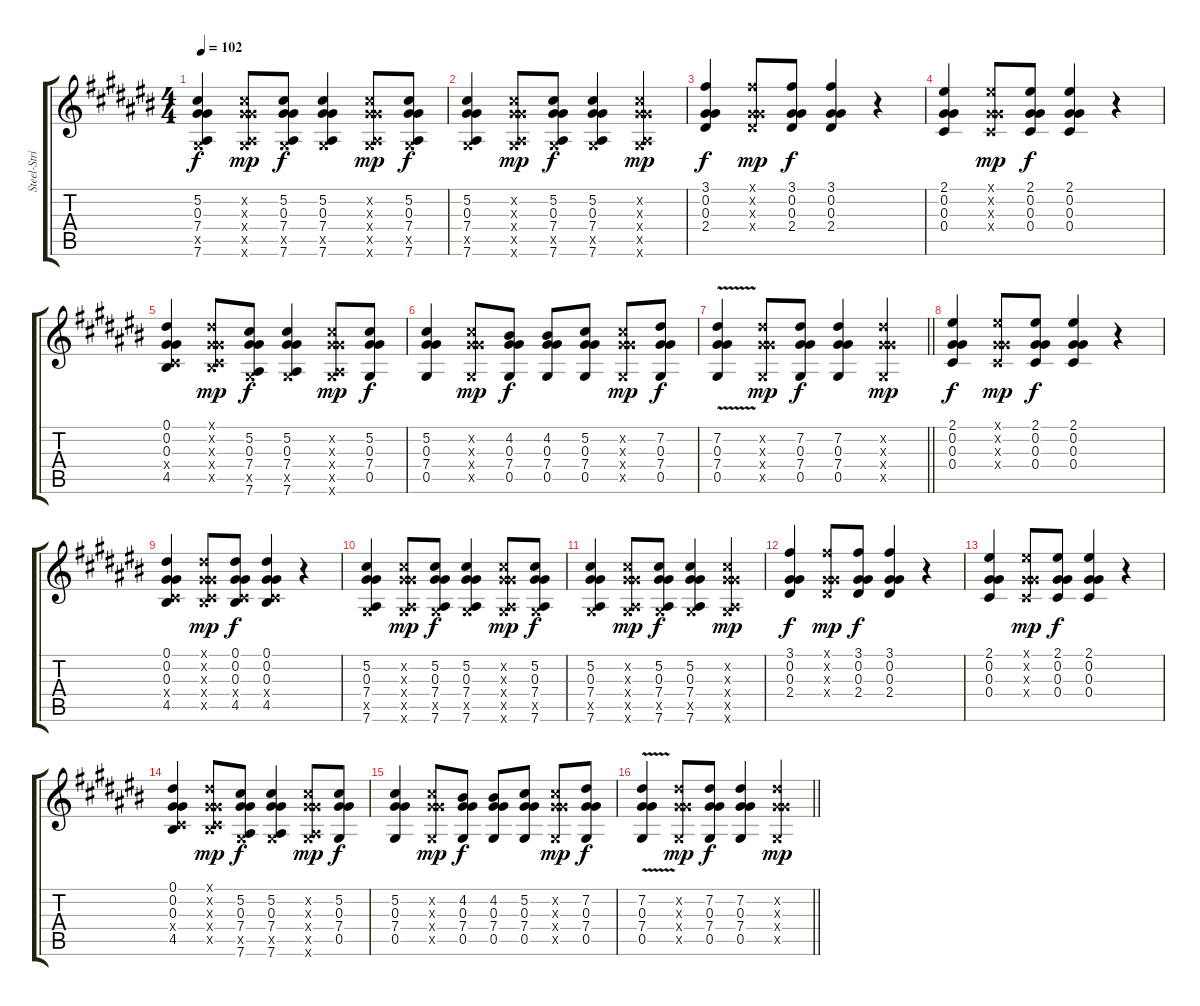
\track ("Steel-Stringed Acoustic - Joni Mitchell" "Steel-Stri") {instrument acousticguitarsteel}
\staff {score tabs}
\tuning (Eb4 Ab3 Ab3 Db3 Ab2 Eb2) {hide}
\ts (4 4)
\tempo 102
\clef g2
\ks c#
(5.2 0.3 7.4 0.5{x} 7.6).4{dy f} (5.2{x} 0.3{x} 7.4{x} 0.5{x} 7.6{x}).8{dy mp} (5.2 0.3 7.4 0.5{x} 7.6).8{dy f} (5.2 0.3 7.4 0.5{x} 7.6).4 (5.2{x} 0.3{x} 7.4{x} 0.5{x} 7.6{x}).8{dy mp} (5.2 0.3 7.4 0.5{x} 7.6).8{dy f} |
(5.2 0.3 7.4 0.5{x} 7.6).4 (5.2{x} 0.3{x} 7.4{x} 0.5{x} 7.6{x}).8{dy mp} (5.2 0.3 7.4 0.5{x} 7.6).8{dy f} (5.2 0.3 7.4 0.5{x} 7.6).4 (5.2{x} 0.3{x} 7.4{x} 0.5{x} 7.6{x}).4{dy mp} |
(3.1 0.2 0.3 2.4).4{dy f} (3.1{x} 0.2{x} 0.3{x} 2.4{x}).8{dy mp} (3.1 0.2 0.3 2.4).8{dy f} (3.1 0.2 0.3 2.4).4 r.4 |
(2.1 0.2 0.3 0.4).4 (2.1{x} 0.2{x} 0.3{x} 0.4{x}).8{dy mp} (2.1 0.2 0.3 0.4).8{dy f} (2.1 0.2 0.3 0.4).4 r.4 |
(0.1 0.2 0.3 0.4{x} 4.5).4 (0.1{x} 0.2{x} 0.3{x} 0.4{x} 4.5{x}).8{dy mp} (5.2 0.3 7.4 0.5{x} 7.6).8{dy f} (5.2 0.3 7.4 0.5{x} 7.6).4 (5.2{x} 0.3{x} 7.4{x} 0.5{x} 7.6{x}).8{dy mp} (5.2 0.3 7.4 0.5).8{dy f} |
(5.2 0.3 7.4 0.5).4 (5.2{x} 0.3{x} 7.4{x} 0.5{x}).8{dy mp} (4.2 0.3 7.4 0.5).8{dy f} (4.2 0.3 7.4 0.5).8 (5.2 0.3 7.4 0.5).8 (5.2{x} 0.3{x} 7.4{x} 0.5{x}).8{dy mp} (7.2 0.3 7.4 0.5).8{dy f} |
\barLineRight lightlight
(7.2{v} 0.3 7.4 0.5).4 (7.2{x} 0.3{x} 7.4{x} 0.5{x}).8{dy mp} (7.2 0.3 7.4 0.5).8{dy f} (7.2 0.3 7.4 0.5).4 (7.2{x} 0.3{x} 7.4{x} 0.5{x}).4{dy mp} |
(2.1 0.2 0.3 0.4).4{dy f} (2.1{x} 0.2{x} 0.3{x} 0.4{x}).8{dy mp} (2.1 0.2 0.3 0.4).8{dy f} (2.1 0.2 0.3 0.4).4 r.4 |
(0.1 0.2 0.3 0.4{x} 4.5).4 (0.1{x} 0.2{x} 0.3{x} 0.4{x} 4.5{x}).8{dy mp} (0.1 0.2 0.3 0.4{x} 4.5).8{dy f} (0.1 0.2 0.3 0.4{x} 4.5).4 r.4 |
(5.2 0.3 7.4 0.5{x} 7.6).4 (5.2{x} 0.3{x} 7.4{x} 0.5{x} 7.6{x}).8{dy mp} (5.2 0.3 7.4 0.5{x} 7.6).8{dy f} (5.2 0.3 7.4 0.5{x} 7.6).4 (5.2{x} 0.3{x} 7.4{x} 0.5{x} 7.6{x}).8{dy mp} (5.2 0.3 7.4 0.5{x} 7.6).8{dy f} |
(5.2 0.3 7.4 0.5{x} 7.6).4 (5.2{x} 0.3{x} 7.4{x} 0.5{x} 7.6{x}).8{dy mp} (5.2 0.3 7.4 0.5{x} 7.6).8{dy f} (5.2 0.3 7.4 0.5{x} 7.6).4 (5.2{x} 0.3{x} 7.4{x} 0.5{x} 7.6{x}).4{dy mp} |
(3.1 0.2 0.3 2.4).4{dy f} (3.1{x} 0.2{x} 0.3{x} 2.4{x}).8{dy mp} (3.1 0.2 0.3 2.4).8{dy f} (3.1 0.2 0.3 2.4).4 r.4 |
(2.1 0.2 0.3 0.4).4 (2.1{x} 0.2{x} 0.3{x} 0.4{x}).8{dy mp} (2.1 0.2 0.3 0.4).8{dy f} (2.1 0.2 0.3 0.4).4 r.4 |
(0.1 0.2 0.3 0.4{x} 4.5).4 (0.1{x} 0.2{x} 0.3{x} 0.4{x} 4.5{x}).8{dy mp} (5.2 0.3 7.4 0.5{x} 7.6).8{dy f} (5.2 0.3 7.4 0.5{x} 7.6).4 (5.2{x} 0.3{x} 7.4{x} 0.5{x} 7.6{x}).8{dy mp} (5.2 0.3 7.4 0.5).8{dy f} |
(5.2 0.3 7.4 0.5).4 (5.2{x} 0.3{x} 7.4{x} 0.5{x}).8{dy mp} (4.2 0.3 7.4 0.5).8{dy f} (4.2 0.3 7.4 0.5).8 (5.2 0.3 7.4 0.5).8 (5.2{x} 0.3{x} 7.4{x} 0.5{x}).8{dy mp} (7.2 0.3 7.4 0.5).8{dy f} |
\barLineRight lightlight
(7.2{v} 0.3 7.4 0.5).4 (7.2{x} 0.3{x} 7.4{x} 0.5{x}).8{dy mp} (7.2 0.3 7.4 0.5).8{dy f} (7.2 0.3 7.4 0.5).4 (7.2{x} 0.3{x} 7.4{x} 0.5{x}).4{dy mp}
